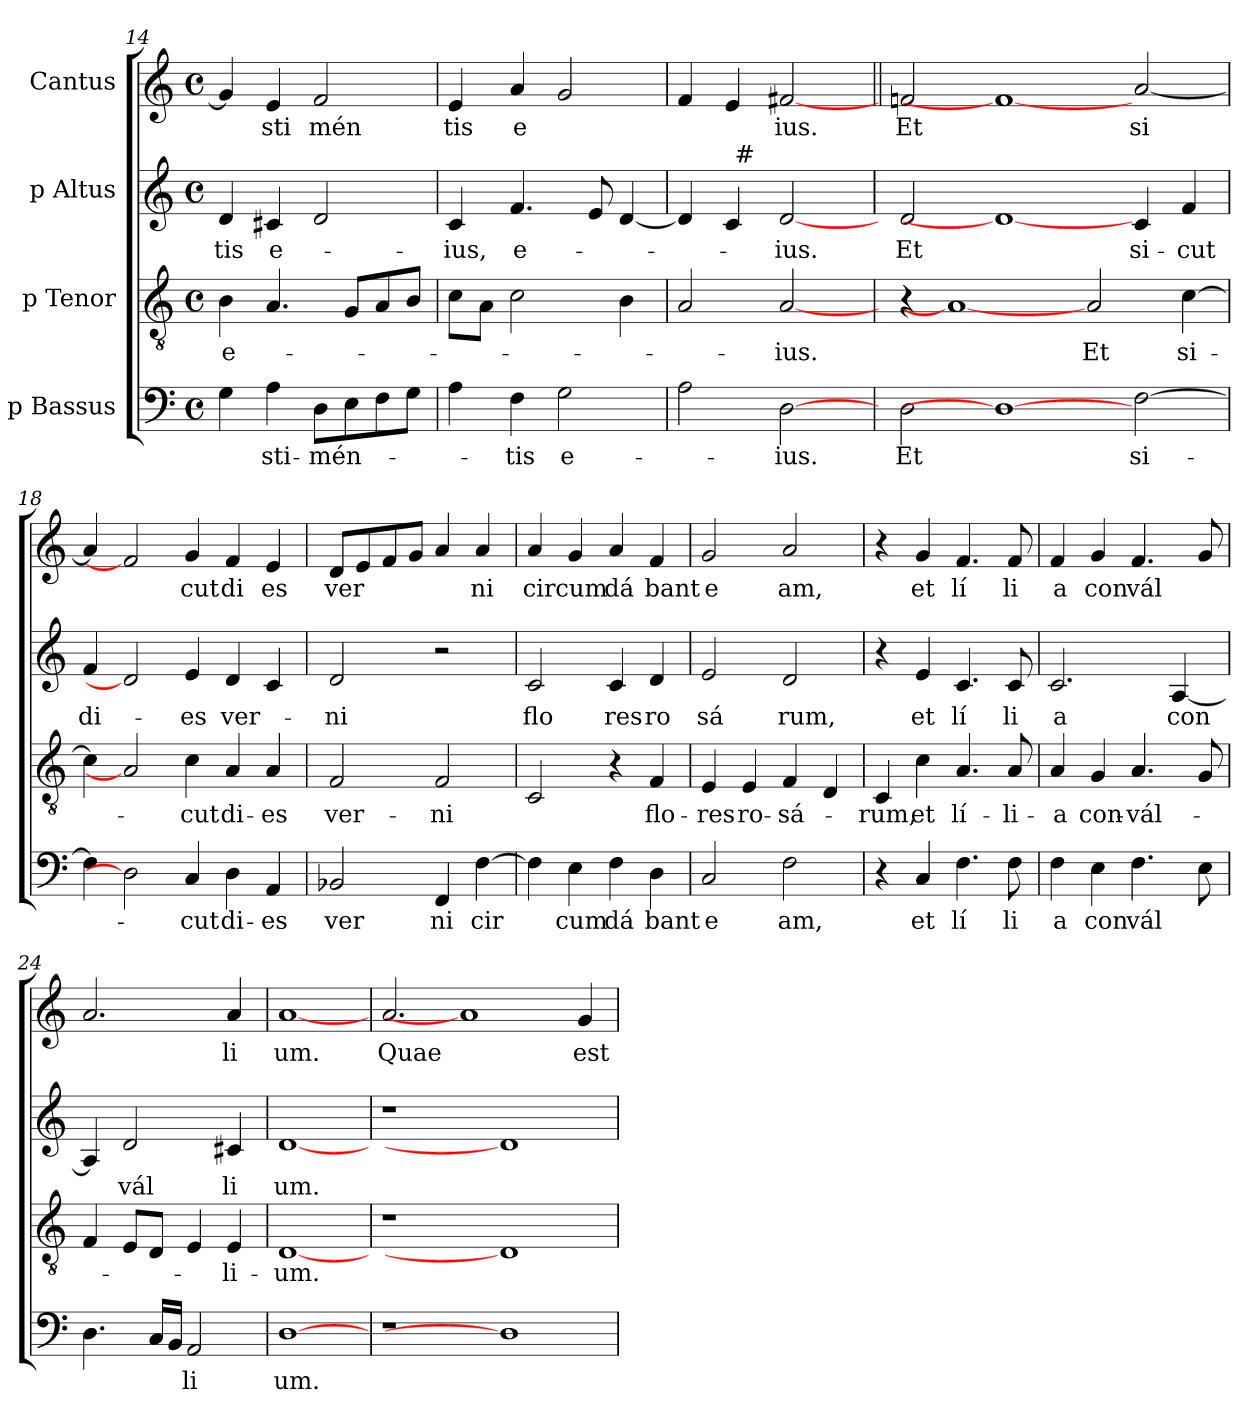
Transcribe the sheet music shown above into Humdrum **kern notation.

**kern	**text	**kern	**text	**kern	**text	**kern	**text
*part4	*part4	*part3	*part3	*part2	*part2	*part1	*part1
*staff4	*staff4	*staff3	*staff3	*staff2	*staff2	*staff1	*staff1
*I"p Bassus	*	*I"p Tenor	*	*I"p Altus	*	*I"Cantus	*
*clefF4	*	*clefGv2	*	*clefG2	*	*clefG2	*
*M4/4	*	*M4/4	*	*M4/4	*	*M4/4	*
*met(c)	*	*met(c)	*	*met(c)	*	*met(c)	*
=14	=14	=14	=14	=14	=14	=14	=14
!	!	!	!LO:LY:b:cj	!	!LO:LY:b:cj	!	!
4G\	.	4B\	e-	4d/	-tis	4g/]	.
!	!LO:LY:b:cj	!	!	!	!LO:LY:b:cj	!	!LO:LY:b:cj
4A\	-sti-	4.A/	.	4c#X/	e-	4e/	sti
!	!LO:LY:b	!	!	!	!	!	!LO:LY:b:cj
8D\L	-mén-	.	.	2d/	.	2f/	mén
8E\	.	8G/L	.	.	.	.	.
8F\	.	8A/	.	.	.	.	.
8G\J	.	8B/J	.	.	.	.	.
=15	=15	=15	=15	=15	=15	=15	=15
!	!	!	!	!	!LO:LY:b:cj	!	!LO:LY:b:cj
4A\	.	8c\L	.	4c/	-ius,	4e/	tis
.	.	8A\J	.	.	.	.	.
!	!LO:LY:b:cj	!	!	!	!LO:LY:b:cj	!	!LO:LY:b:cj
4F\	-tis	2c\	.	4.f/	e-	4a/	e
!	!LO:LY:b:cj	!	!	!	!	!	!
2G\	e-	.	.	.	.	2g/	.
.	.	.	.	8e/	.	.	.
.	.	4B\	.	[<4d/	.	.	.
=16	=16	=16	=16	=16	=16	=16	=16
*	*	*	*	*^	*	*	*
2A\	.	2A/	.	4d/]	4ryy	.	4f/	.
.	.	.	.	4c/	64ryy	.	4e/	.
!	!	!	!	!	!LO:TX:a:t=#	!	!	!
.	.	.	.	.	2ryy	.	.	.
!	!LO:LY:b:cj	!	!LO:LY:b:cj	!	!	!LO:LY:b:cj	!	!LO:LY:b:cj
[2D	-ius.	[2A	-ius.	[2d	.	-ius.	[2f#X	ius.
.	.	.	.	.	8...ryy	.	.	.
=17	=17||	=17	=17||	=17	=17	=17||	=17||	=17||
!	!LO:LY:b:cj	!	!	!	!	!LO:LY:b:cj	!	!LO:LY:b:cj
*	*	*	*	*v	*v	*	*	*
2D\	Et	4r	.	2d/	Et	2fn/	Et
.	.	1A_	.	.	.	.	.
1D_	.	.	.	1d_	.	1f#_	.
!	!	!	!LO:LY:b:cj	!	!	!	!
.	.	2A/	Et	.	.	.	.
!	!LO:LY:b:cj	!	!	!	!LO:LY:b:cj	!	!LO:LY:b:cj
[>2F\	si-	.	.	4c/	si-	[<2a/	si
!	!	!	!LO:LY:b:cj	!	!LO:LY:b:cj	!	!
.	.	[>4c\	si-	4f/	-cut	.	.
=18	=18	=18	=18	=18	=18	=18	=18
!	!	!	!	!	!LO:LY:b:cj	!	!
4F\]	.	4c\]	.	4f/	di-	4a/]	.
2D]	.	2A]	.	2d]	.	2f#]	.
!	!LO:LY:b:cj	!	!LO:LY:b:cj	!	!LO:LY:b:cj	!	!LO:LY:b:cj
4C/	-cut	4c\	-cut	4e/	-es	4g/	cut
!	!LO:LY:b:cj	!	!LO:LY:b:cj	!	!LO:LY:b	!	!LO:LY:b:cj
4D\	di-	4A/	di-	4d/	ver-	4f/	di
!	!LO:LY:b:cj	!	!LO:LY:b:cj	!	!	!	!LO:LY:b:cj
4AA/	-es	4A/	-es	4c/	.	4e/	es
!!LO:LB:g=z
=19	=19	=19	=19	=19	=19	=19	=19
!	!LO:LY:b:cj	!	!LO:LY:b:cj	!	!LO:LY:b:cj	!	!LO:LY:b
2BB-X/	ver	2F/	ver-	2d/	-ni	8d/L	ver
.	.	.	.	.	.	8e/	.
.	.	.	.	.	.	8f/	.
.	.	.	.	.	.	8g/J	.
!	!LO:LY:b:cj	!	!LO:LY:b:cj	!	!	!	!
4FF/	ni	2F/	-ni	2r	.	4a/	.
!	!LO:LY:b:cj	!	!	!	!	!	!LO:LY:b:cj
[>4F\	cir	.	.	.	.	4a/	ni
=20	=20	=20	=20	=20	=20	=20	=20
!	!	!	!	!	!LO:LY:b:cj	!	!LO:LY:b:cj
4F\]	.	2C/	.	2c/	flo	4a/	cir
!	!LO:LY:b:cj	!	!	!	!	!	!LO:LY:b:cj
4E\	cum	.	.	.	.	4g/	cum
!	!LO:LY:b:cj	!	!	!	!LO:LY:b:cj	!	!LO:LY:b:cj
4F\	dá	4r	.	4c/	res	4a/	dá
!	!LO:LY:b:cj	!	!LO:LY:b:cj	!	!LO:LY:b:cj	!	!LO:LY:b:cj
4D\	bant	4F/	flo-	4d/	ro	4f/	bant
=21	=21	=21	=21	=21	=21	=21	=21
!	!LO:LY:b:cj	!	!LO:LY:b:cj	!	!LO:LY:b:cj	!	!LO:LY:b:cj
2C/	e	4E/	-res	2e/	sá	2g/	e
!	!	!	!LO:LY:b:cj	!	!	!	!
.	.	4E/	ro-	.	.	.	.
!	!LO:LY:b:cj	!	!LO:LY:b:cj	!	!LO:LY:b:cj	!	!LO:LY:b:cj
2F\	am,	4F/	-sá-	2d/	rum,	2a/	am,
.	.	4D/	.	.	.	.	.
=22	=22	=22	=22	=22	=22	=22	=22
!	!	!	!LO:LY:b:cj	!	!	!	!
4r	.	4C/	-rum,	4r	.	4r	.
!	!LO:LY:b:cj	!	!LO:LY:b:cj	!	!LO:LY:b:cj	!	!LO:LY:b:cj
4C/	et	4c\	et	4e/	et	4g/	et
!	!LO:LY:b:cj	!	!LO:LY:b:cj	!	!LO:LY:b:cj	!	!LO:LY:b:cj
4.F\	lí	4.A/	lí-	4.c/	lí	4.f/	lí
!	!LO:LY:b:cj	!	!LO:LY:b:cj	!	!LO:LY:b:cj	!	!LO:LY:b:cj
8F\	li	8A/	-li-	8c/	li	8f/	li
=23	=23	=23	=23	=23	=23	=23	=23
!	!LO:LY:b:cj	!	!LO:LY:b:cj	!	!LO:LY:b:cj	!	!LO:LY:b:cj
4F\	a	4A/	-a	2.c/	a	4f/	a
!	!LO:LY:b:cj	!	!LO:LY:b:cj	!	!	!	!LO:LY:b:cj
4E\	con	4G/	con-	.	.	4g/	con
!	!LO:LY:b	!	!LO:LY:b	!	!	!	!LO:LY:b
4.F\	vál	4.A/	-vál-	.	.	4.f/	vál
!	!	!	!	!	!LO:LY:b:cj	!	!
.	.	.	.	[<4A/	con	.	.
8E\	.	8G/	.	.	.	8g/	.
=24	=24	=24	=24	=24	=24	=24	=24
4.D\	.	4F/	.	4A/]	.	2.a/	.
!	!	!	!	!	!LO:LY:b:cj	!	!
.	.	8E/L	.	2d/	vál	.	.
16C/L	.	8D/J	.	.	.	.	.
16BB/J	.	.	.	.	.	.	.
!	!LO:LY:b:cj	!	!	!	!	!	!
2AA/	li	4E/	.	.	.	.	.
!	!	!	!LO:LY:b:cj	!	!LO:LY:b:cj	!	!LO:LY:b:cj
.	.	4E/	-li-	4c#X/	li	4a/	li
=25	=25	=25	=25	=25	=25	=25	=25
!	!LO:LY:b:cj	!	!LO:LY:b:cj	!	!LO:LY:b:cj	!	!LO:LY:b:cj
[1D	um.	[1D	-um.	[1d	um.	[1a	um.
!!LO:PB:g=z
=26	=26	=26	=26	=26	=26	=26	=26
!	!	!	!	!	!	!	!LO:LY:b:cj
1r	.	1r	.	1r	.	2.a/	Quae
.	.	.	.	.	.	1a]	.
1D]	.	1D]	.	1d]	.	.	.
!	!	!	!	!	!	!	!LO:LY:b:cj
.	.	.	.	.	.	4g/	est
=	=	=	=	=	=	=	=
*-	*-	*-	*-	*-	*-	*-	*-
